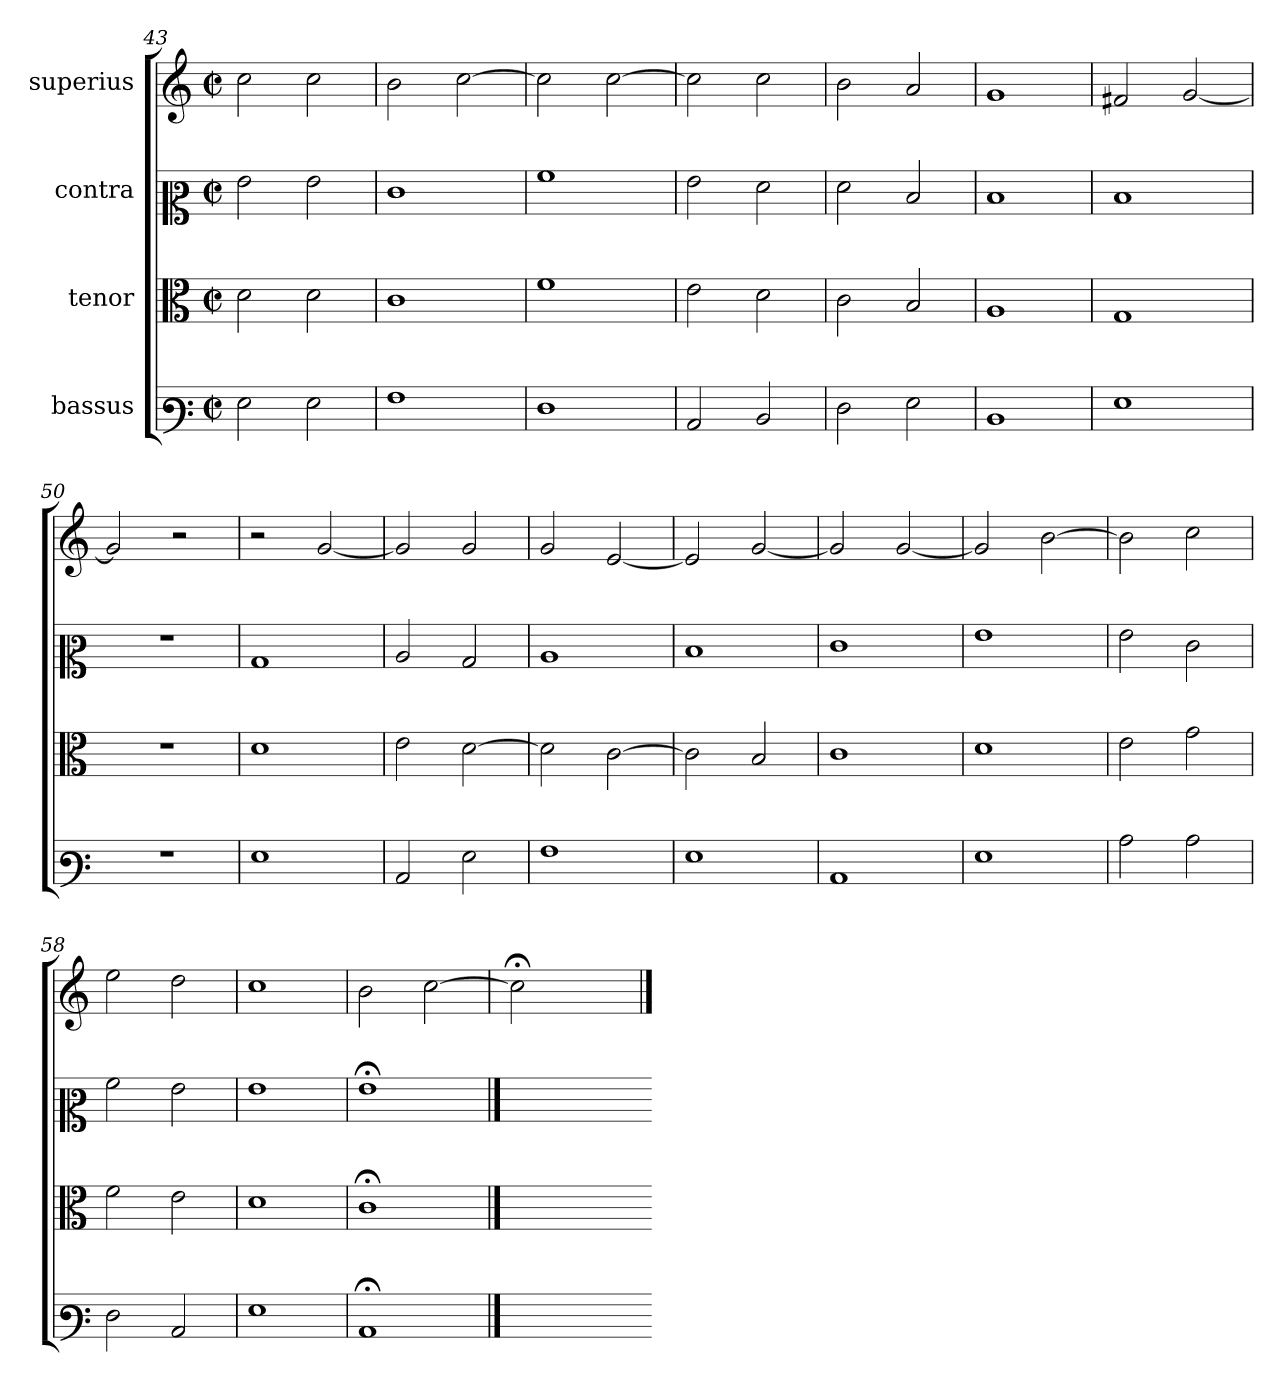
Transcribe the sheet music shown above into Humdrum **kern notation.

**kern	**kern	**kern	**kern
*part4	*part3	*part2	*part1
*staff4	*staff3	*staff2	*staff1
*I"bassus	*I"tenor	*I"contra	*I"superius
*clefF3	*clefC3	*clefC2	*clefG2
*M2/2	*M2/2	*M2/2	*M2/2
*met(c|)	*met(c|)	*met(c|)	*met(c|)
=43	=43	=43	=43
2G	2d	2g	2cc
2G	2d	2g	2cc
=44	=44	=44	=44
1A	1c	1e	2b
.	.	.	[2cc
=45	=45	=45	=45
1F	1f	1a	2cc]
.	.	.	[2cc
=46	=46	=46	=46
2C	2e	2g	2cc]
2D	2d	2f	2cc
=47	=47	=47	=47
2F	2c	2f	2b
2G	2B	2d	2a
=48	=48	=48	=48
1D	1A	1d	1g
=49	=49	=49	=49
1G	1G	1d	2f#X
.	.	.	[2g
=50	=50	=50	=50
1r	1r	1r	2g]
.	.	.	2r
=51	=51	=51	=51
1G	1d	1B	2r
.	.	.	[2g
=52	=52	=52	=52
2C	2e	2c	2g]
2G	[2d	2B	2g
=53	=53	=53	=53
1A	2d]	1c	2g
.	[2c	.	[2e
=54	=54	=54	=54
1G	2c]	1d	2e]
.	2B	.	[2g
=55	=55	=55	=55
1C	1c	1e	2g]
.	.	.	[2g
=56	=56	=56	=56
1G	1d	1g	2g]
.	.	.	[2b
=57	=57	=57	=57
2c	2e	2g	2b]
2c	2g	2e	2cc
=58	=58	=58	=58
2F	2f	2a	2ee
2C	2e	2g	2dd
=59	=59	=59	=59
1G	1d	1g	1cc
=60	=60	=60	=60
1C;	1c;	1g;	2b
.	.	.	[2cc
==61	==61	==61	=61
1ryy	1ryy	1ryy	2cc;]
.	.	.	2ryy
=	=	=	==
*-	*-	*-	*-
